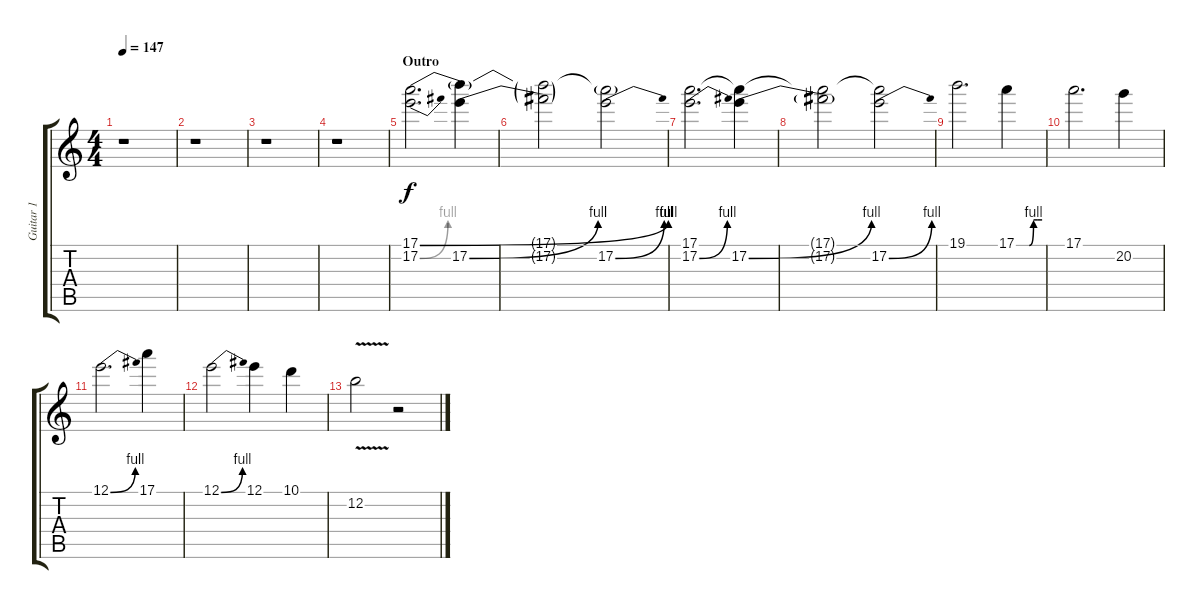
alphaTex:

\track ("Guitar 1" "Guitar 1") {instrument acousticguitarsteel}
\staff {score tabs}
\tuning (E4 B3 G3 D3 A2 E2) {hide}
\ts (4 4)
\tempo 147
\clef g2
\ks c
r.1{dy f} |
r.1 |
r.1 |
r.1 |
\section ("" "Outro")
(17.1{be (bend 0 0 60 4)} 17.2{be (bend 0 0 60 4)}).2{d volume 12 instrument overdrivenguitar} (17.1{t} 17.2{be (bend 0 0 60 4)}).4 |
(17.1{t} 17.2{t}).2 (17.1{t} 17.2{be (bend 0 0 60 4)}).2 |
(17.1 17.2{be (bend 0 0 60 4)}).2{d} (17.1{t} 17.2{be (bend 0 0 60 4)}).4 |
(17.1{t} 17.2{t}).2 (17.1{t} 17.2{be (bend 0 0 60 4)}).2 |
19.1.2{d} 17.1{be (custom 0 0 30 0 40 4 50 4 60 4)}.4 |
17.1.2{d} 20.2.4 |
12.1{be (bend 0 0 60 4)}.2{d} 17.1.4 |
12.1{be (bend 0 0 60 4)}.2 12.1.4 10.1.4 |
12.2{v}.2 r.2
